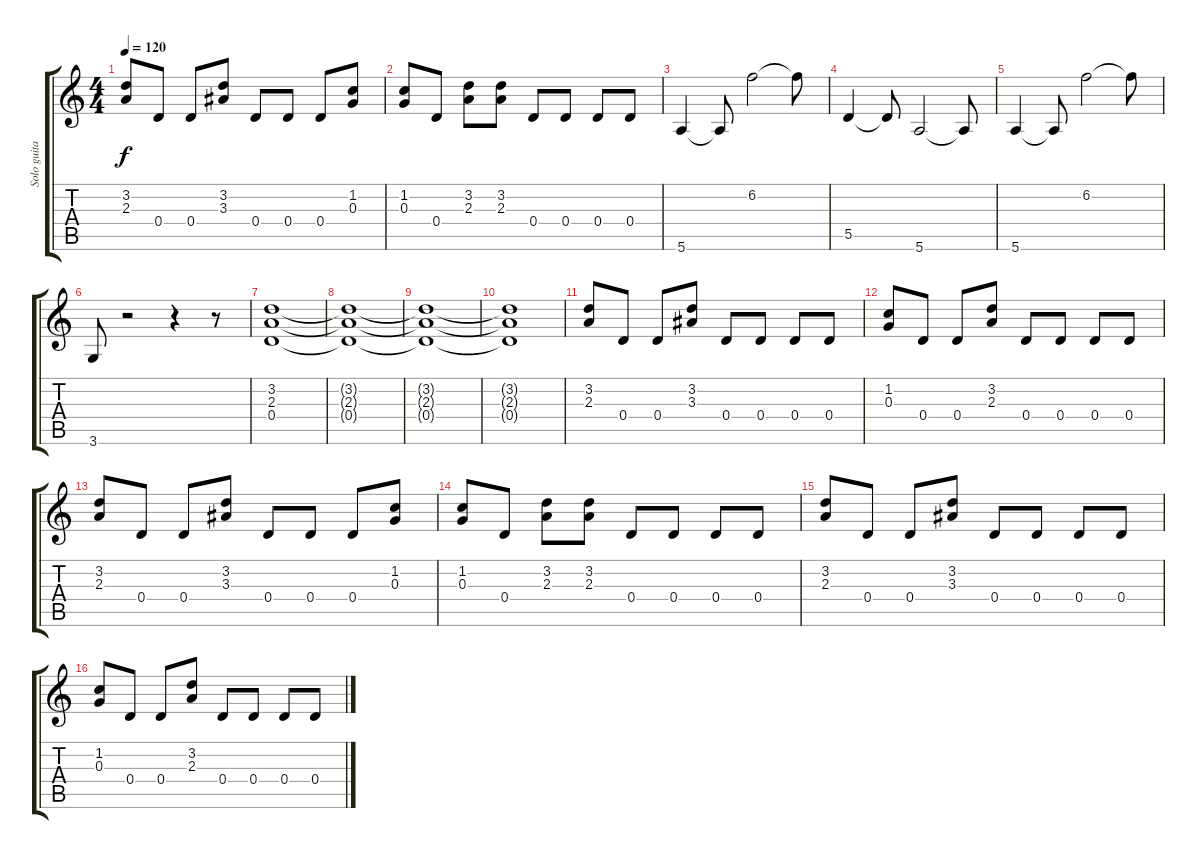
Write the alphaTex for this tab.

\track ("Solo guitar" "Solo guita") {instrument distortionguitar}
\staff {score tabs}
\tuning (E4 B3 G3 D3 A2 E2) {hide}
\ts (4 4)
\tempo 120
\clef g2
\ks c
(3.2 2.3).8{dy f} 0.4.8 0.4.8 (3.2 3.3).8 0.4.8 0.4.8 0.4.8 (1.2 0.3).8 |
(1.2 0.3).8 0.4.8 (3.2 2.3).8 (3.2 2.3).8 0.4.8 0.4.8 0.4.8 0.4.8 |
5.6.4 5.6{t}.8 6.2.2 6.2{t}.8 |
5.5.4 5.5{t}.8 5.6.2 5.6{t}.8 |
5.6.4 5.6{t}.8 6.2.2 6.2{t}.8 |
3.6.8 r.2 r.4 r.8 |
(3.2 2.3 0.4).1 |
(3.2{t} 2.3{t} 0.4{t}).1 |
(3.2{t} 2.3{t} 0.4{t}).1 |
(3.2{t} 2.3{t} 0.4{t}).1 |
(3.2 2.3).8 0.4.8 0.4.8 (3.2 3.3).8 0.4.8 0.4.8 0.4.8 0.4.8 |
(1.2 0.3).8 0.4.8 0.4.8 (3.2 2.3).8 0.4.8 0.4.8 0.4.8 0.4.8 |
(3.2 2.3).8 0.4.8 0.4.8 (3.2 3.3).8 0.4.8 0.4.8 0.4.8 (1.2 0.3).8 |
(1.2 0.3).8 0.4.8 (3.2 2.3).8 (3.2 2.3).8 0.4.8 0.4.8 0.4.8 0.4.8 |
(3.2 2.3).8 0.4.8 0.4.8 (3.2 3.3).8 0.4.8 0.4.8 0.4.8 0.4.8 |
(1.2 0.3).8 0.4.8 0.4.8 (3.2 2.3).8 0.4.8 0.4.8 0.4.8 0.4.8
